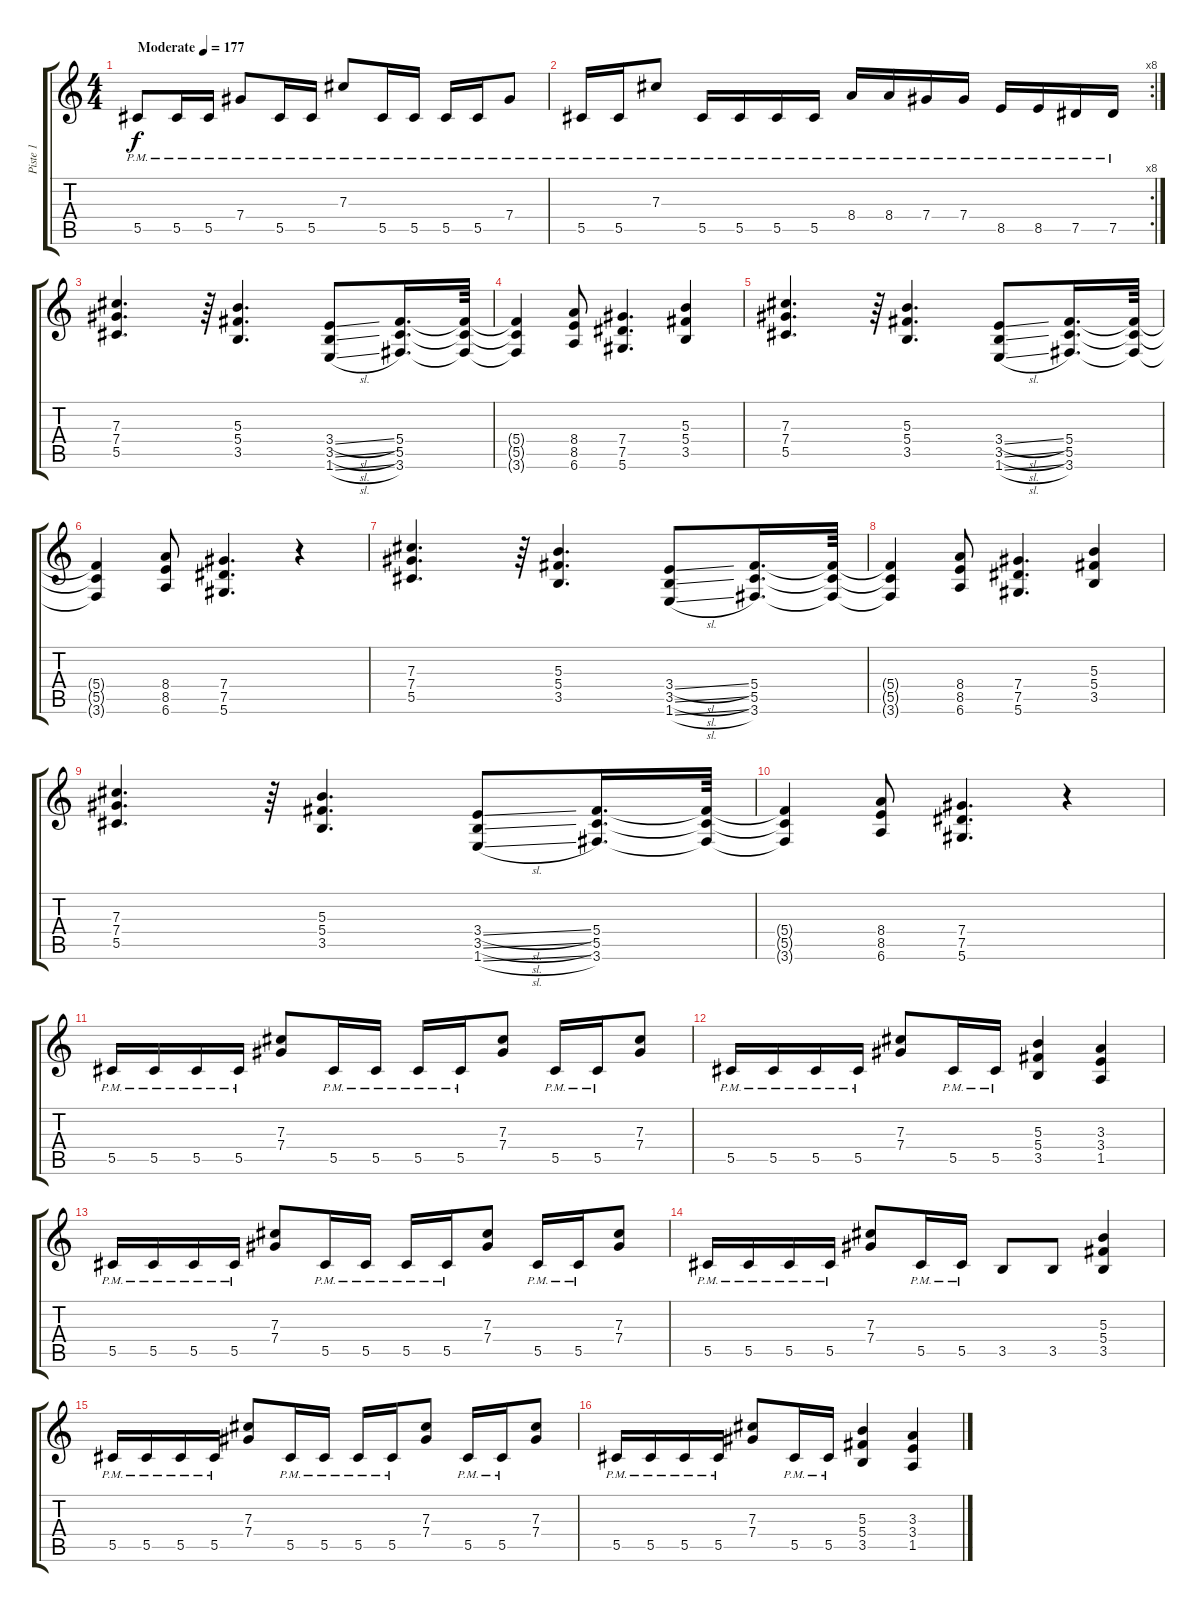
\track ("Piste 1" "Piste 1") {instrument overdrivenguitar}
\staff {score tabs}
\tuning (Eb4 Bb3 Gb3 Db3 Ab2 Eb2) {hide}
\ts (4 4)
\tempo (177 "Moderate")
\clef g2
\ks c
5.5{pm}.8{dy f instrument overdrivenguitar} 5.5{pm}.16 5.5{pm}.16 7.4{pm}.8 5.5{pm}.16 5.5{pm}.16 7.3{pm}.8 5.5{pm}.16 5.5{pm}.16 5.5{pm}.16 5.5{pm}.16 7.4{pm}.8 |
\rc 8
5.5{pm}.16 5.5{pm}.16 7.3{pm}.8 5.5{pm}.16 5.5{pm}.16 5.5{pm}.16 5.5{pm}.16 8.4{pm}.16 8.4{pm}.16 7.4{pm}.16 7.4{pm}.16 8.5{pm}.16 8.5{pm}.16 7.5{pm}.16 7.5{pm}.16 |
(7.3 7.4 5.5).4{d} r.64 (5.3 5.4 3.5).4{d} (3.4{sl} 3.5{sl} 1.6{sl}).8 (5.4 5.5 3.6).16{d} (5.4{t} 5.5{t} 3.6{t}).64 |
(5.4{t} 5.5{t} 3.6{t}).4 (8.4 8.5 6.6).8 (7.4 7.5 5.6).4{d} (5.3 5.4 3.5).4 |
(7.3 7.4 5.5).4{d} r.64 (5.3 5.4 3.5).4{d} (3.4{sl} 3.5{sl} 1.6{sl}).8 (5.4 5.5 3.6).16{d} (5.4{t} 5.5{t} 3.6{t}).64 |
(5.4{t} 5.5{t} 3.6{t}).4 (8.4 8.5 6.6).8 (7.4 7.5 5.6).4{d} r.4 |
(7.3 7.4 5.5).4{d} r.64 (5.3 5.4 3.5).4{d} (3.4{sl} 3.5{sl} 1.6{sl}).8 (5.4 5.5 3.6).16{d} (5.4{t} 5.5{t} 3.6{t}).64 |
(5.4{t} 5.5{t} 3.6{t}).4 (8.4 8.5 6.6).8 (7.4 7.5 5.6).4{d} (5.3 5.4 3.5).4 |
(7.3 7.4 5.5).4{d} r.64 (5.3 5.4 3.5).4{d} (3.4{sl} 3.5{sl} 1.6{sl}).8 (5.4 5.5 3.6).16{d} (5.4{t} 5.5{t} 3.6{t}).64 |
(5.4{t} 5.5{t} 3.6{t}).4 (8.4 8.5 6.6).8 (7.4 7.5 5.6).4{d} r.4 |
5.5{pm}.16 5.5{pm}.16 5.5{pm}.16 5.5{pm}.16 (7.3 7.4).8 5.5{pm}.16 5.5{pm}.16 5.5{pm}.16 5.5{pm}.16 (7.3 7.4).8 5.5{pm}.16 5.5{pm}.16 (7.3 7.4).8 |
5.5{pm}.16 5.5{pm}.16 5.5{pm}.16 5.5{pm}.16 (7.3 7.4).8 5.5{pm}.16 5.5{pm}.16 (5.3 5.4 3.5).4 (3.3 3.4 1.5).4 |
5.5{pm}.16 5.5{pm}.16 5.5{pm}.16 5.5{pm}.16 (7.3 7.4).8 5.5{pm}.16 5.5{pm}.16 5.5{pm}.16 5.5{pm}.16 (7.3 7.4).8 5.5{pm}.16 5.5{pm}.16 (7.3 7.4).8 |
5.5{pm}.16 5.5{pm}.16 5.5{pm}.16 5.5{pm}.16 (7.3 7.4).8 5.5{pm}.16 5.5{pm}.16 3.5.8 3.5.8 (5.3 5.4 3.5).4 |
5.5{pm}.16 5.5{pm}.16 5.5{pm}.16 5.5{pm}.16 (7.3 7.4).8 5.5{pm}.16 5.5{pm}.16 5.5{pm}.16 5.5{pm}.16 (7.3 7.4).8 5.5{pm}.16 5.5{pm}.16 (7.3 7.4).8 |
5.5{pm}.16 5.5{pm}.16 5.5{pm}.16 5.5{pm}.16 (7.3 7.4).8 5.5{pm}.16 5.5{pm}.16 (5.3 5.4 3.5).4 (3.3 3.4 1.5).4
